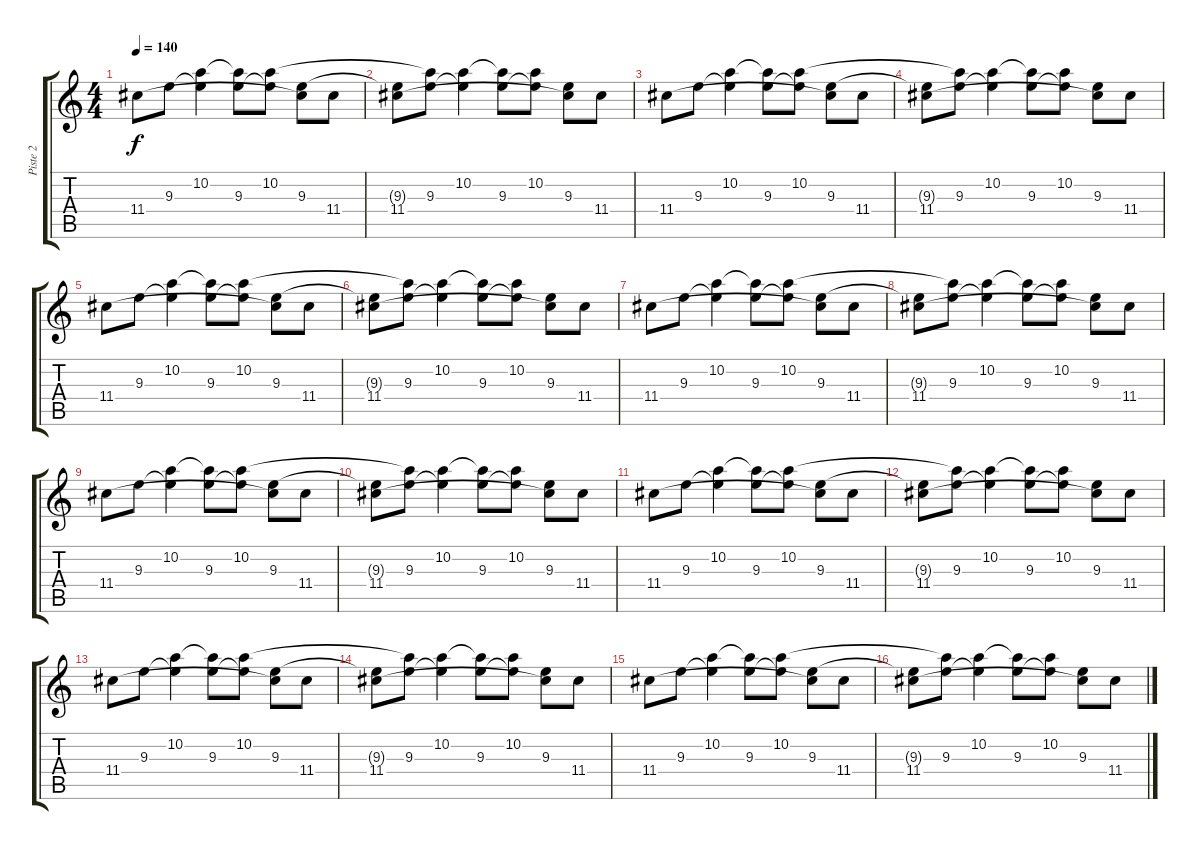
\track ("Piste 2" "Piste 2") {instrument electricguitarjazz}
\staff {score tabs}
\tuning (E4 B3 G3 D3 A2 E2) {hide}
\ts (4 4)
\tempo 140
\clef g2
\ks c
11.4.8{dy f instrument acousticguitarsteel} 9.3.8 (10.2 9.3{t}).4 (10.2{t} 9.3).8 (10.2 9.3{t}).8 (9.3 11.4{t}).8 11.4.8 |
(9.3{t} 11.4).8 (10.2{t} 9.3).8 (10.2 9.3{t}).4 (10.2{t} 9.3).8 (10.2 9.3{t}).8 (9.3 11.4{t}).8 11.4.8 |
11.4.8{instrument acousticguitarsteel} 9.3.8 (10.2 9.3{t}).4 (10.2{t} 9.3).8 (10.2 9.3{t}).8 (9.3 11.4{t}).8 11.4.8 |
(9.3{t} 11.4).8 (10.2{t} 9.3).8 (10.2 9.3{t}).4 (10.2{t} 9.3).8 (10.2 9.3{t}).8 (9.3 11.4{t}).8 11.4.8 |
11.4.8{instrument acousticguitarsteel} 9.3.8 (10.2 9.3{t}).4 (10.2{t} 9.3).8 (10.2 9.3{t}).8 (9.3 11.4{t}).8 11.4.8 |
(9.3{t} 11.4).8 (10.2{t} 9.3).8 (10.2 9.3{t}).4 (10.2{t} 9.3).8 (10.2 9.3{t}).8 (9.3 11.4{t}).8 11.4.8 |
11.4.8{instrument acousticguitarsteel} 9.3.8 (10.2 9.3{t}).4 (10.2{t} 9.3).8 (10.2 9.3{t}).8 (9.3 11.4{t}).8 11.4.8 |
(9.3{t} 11.4).8 (10.2{t} 9.3).8 (10.2 9.3{t}).4 (10.2{t} 9.3).8 (10.2 9.3{t}).8 (9.3 11.4{t}).8 11.4.8 |
11.4.8{instrument acousticguitarsteel} 9.3.8 (10.2 9.3{t}).4 (10.2{t} 9.3).8 (10.2 9.3{t}).8 (9.3 11.4{t}).8 11.4.8 |
(9.3{t} 11.4).8 (10.2{t} 9.3).8 (10.2 9.3{t}).4 (10.2{t} 9.3).8 (10.2 9.3{t}).8 (9.3 11.4{t}).8 11.4.8 |
11.4.8{instrument acousticguitarsteel} 9.3.8 (10.2 9.3{t}).4 (10.2{t} 9.3).8 (10.2 9.3{t}).8 (9.3 11.4{t}).8 11.4.8 |
(9.3{t} 11.4).8 (10.2{t} 9.3).8 (10.2 9.3{t}).4 (10.2{t} 9.3).8 (10.2 9.3{t}).8 (9.3 11.4{t}).8 11.4.8 |
11.4.8{instrument acousticguitarsteel} 9.3.8 (10.2 9.3{t}).4 (10.2{t} 9.3).8 (10.2 9.3{t}).8 (9.3 11.4{t}).8 11.4.8 |
(9.3{t} 11.4).8 (10.2{t} 9.3).8 (10.2 9.3{t}).4 (10.2{t} 9.3).8 (10.2 9.3{t}).8 (9.3 11.4{t}).8 11.4.8 |
11.4.8{instrument acousticguitarsteel} 9.3.8 (10.2 9.3{t}).4 (10.2{t} 9.3).8 (10.2 9.3{t}).8 (9.3 11.4{t}).8 11.4.8 |
(9.3{t} 11.4).8 (10.2{t} 9.3).8 (10.2 9.3{t}).4 (10.2{t} 9.3).8 (10.2 9.3{t}).8 (9.3 11.4{t}).8 11.4.8
